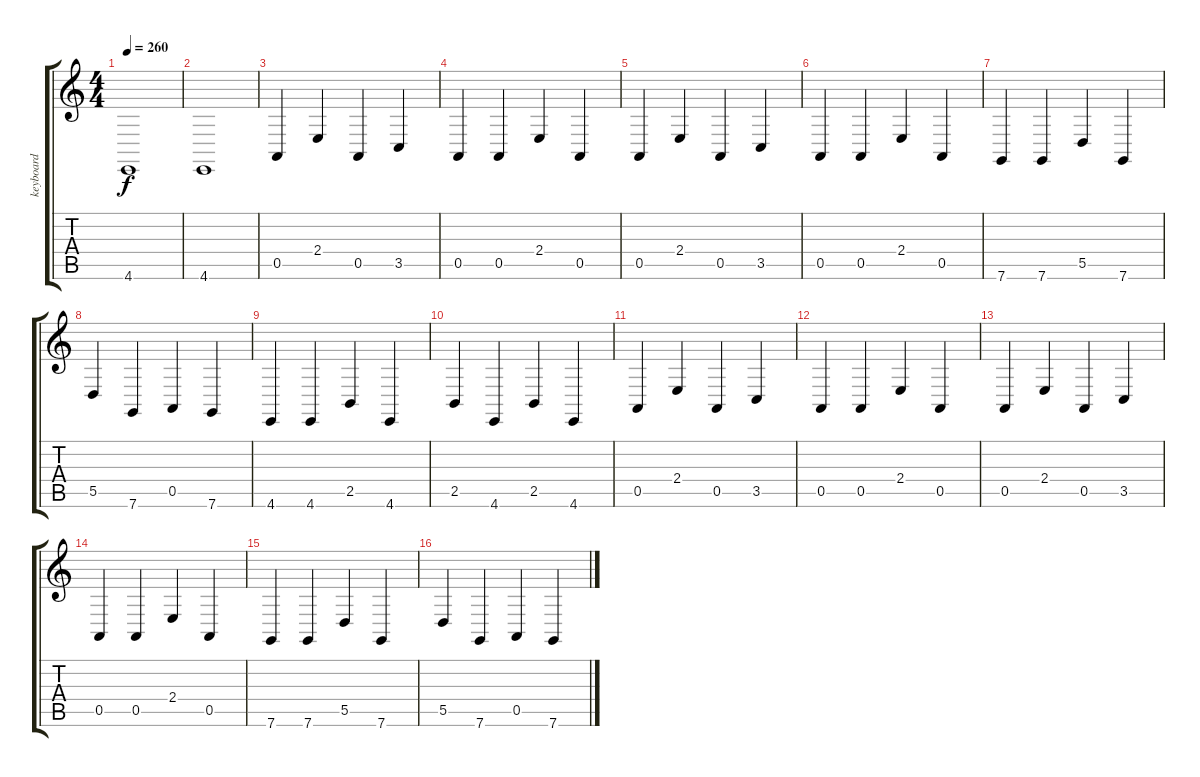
\track ("keyboard" "keyboard") {instrument harmonica}
\staff {score tabs}
\tuning (E4 B3 G3 D3 A2 C2) {hide}
\ts (4 4)
\tempo 260
\clef g2
\ks c
4.6.1{dy f} |
4.6.1 |
0.5.4 2.4.4 0.5.4 3.5.4 |
0.5.4 0.5.4 2.4.4 0.5.4 |
0.5.4 2.4.4 0.5.4 3.5.4 |
0.5.4 0.5.4 2.4.4 0.5.4 |
7.6.4 7.6.4 5.5.4 7.6.4 |
5.5.4 7.6.4 0.5.4 7.6.4 |
4.6.4 4.6.4 2.5.4 4.6.4 |
2.5.4 4.6.4 2.5.4 4.6.4 |
0.5.4 2.4.4 0.5.4 3.5.4 |
0.5.4 0.5.4 2.4.4 0.5.4 |
0.5.4 2.4.4 0.5.4 3.5.4 |
0.5.4 0.5.4 2.4.4 0.5.4 |
7.6.4 7.6.4 5.5.4 7.6.4 |
5.5.4 7.6.4 0.5.4 7.6.4
